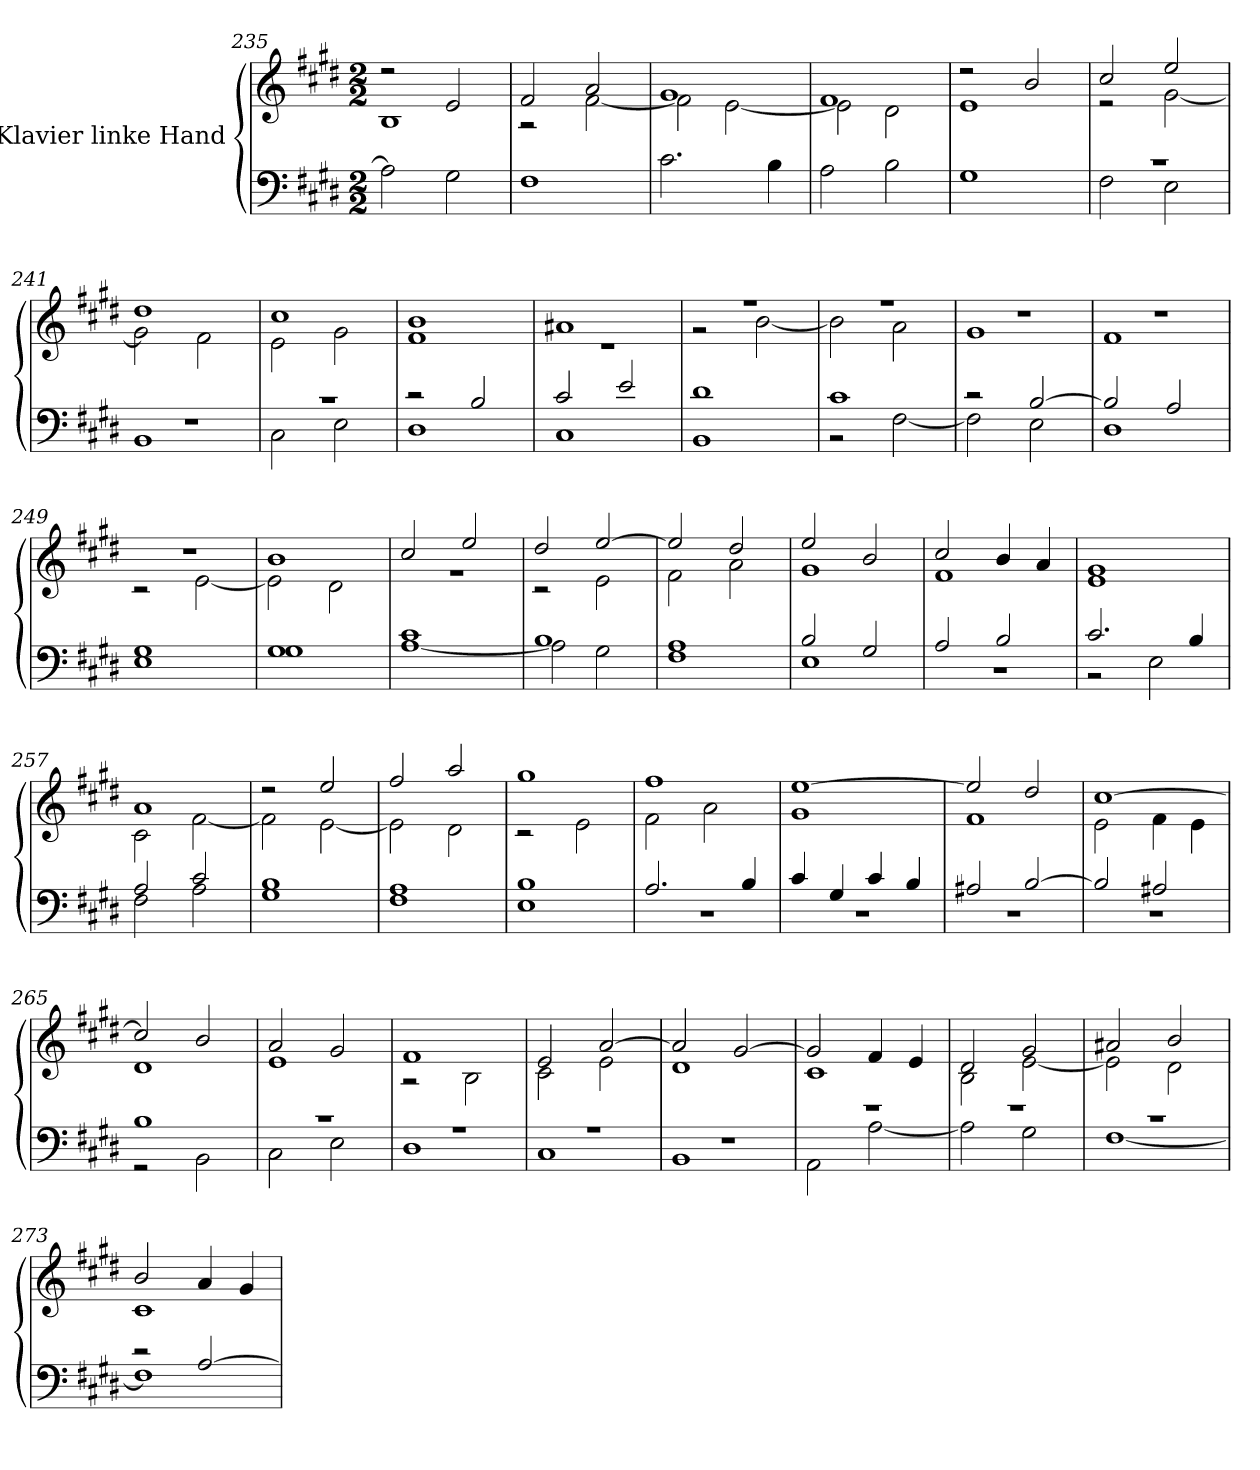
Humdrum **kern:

**kern	**kern
*part1	*part1
*staff2	*staff1
*I"Klavier linke Hand	*
!!LO:LB:g=z
*clefF4	*clefG2
*k[f#c#g#d#]	*k[f#c#g#d#]
*M2/2	*M2/2
=235	=235
*	*^
2A\]	2r	1B
2G#\	2e/	.
=236	=236	=236
1F#	2f#/	2r
.	2a/	[2f#\
=237	=237	=237
2.c#\	1g#	2f#\]
.	.	[2e\
4B\	.	.
!!LO:LB:g=z	!!
=238	=238	=238
2A\	1f#	2e\]
2B\	.	2d#\
=239	=239	=239
1G#	2r	1e
.	2b/	.
!!LO:PB:g=z	!!
=240	=240	=240
*^	*	*
1r	2F#\	2cc#/	2r
.	2E\	2ee/	[2g#\
=241	=241	=241	=241
1r	1BB	1dd#	2g#\]
.	.	.	2f#\
=242	=242	=242	=242
1r	2C#\	1cc#	2e\
.	2E\	.	2g#\
=243	=243	=243	=243
2r	1D#	1b	1f#
2B/	.	.	.
=244	=244	=244	=244
2c#/	1C#	1a#X	1r
2e/	.	.	.
=245	=245	=245	=245
1d#	1BB	1r	2r
.	.	.	[2b\
=246	=246	=246	=246
1c#	2r	1r	2b\]
.	[2F#\	.	2a\
=247	=247	=247	=247
2r	2F#\]	1r	1g#
[2B/	2E\	.	.
!!LO:LB:g=z	!!
=248	=248	=248	=248
2B/]	1D#	1r	1f#
2A/	.	.	.
=249	=249	=249	=249
1G#	1E	1r	2r
.	.	.	[2e\
=250	=250	=250	=250
1G#	1G#	1b	2e\]
.	.	.	2d#\
!!LO:PB:g=z	!!
=251	=251	=251	=251
1c#	[1A	2cc#/	1r
.	.	2ee/	.
=252	=252	=252	=252
1B	2A\]	2dd#/	2r
.	2G#\	[2ee/	2e\
!!LO:LB:g=z	!!
=253	=253	=253	=253
1A	1F#	2ee/]	2f#\
.	.	2dd#/	2a\
=254	=254	=254	=254
2B/	1E	2ee/	1g#
2G#/	.	2b/	.
=255	=255	=255	=255
2A/	1r	2cc#/	1f#
2B/	.	4b/	.
.	.	4a/	.
=256	=256	=256	=256
2.c#/	2r	1g#	1e
.	2E\	.	.
4B/	.	.	.
=257	=257	=257	=257
2A/	2F#\	1a	2c#\
2c#/	2A\	.	[2f#\
=258	=258	=258	=258
1B	1G#	2r	2f#\]
.	.	2ee/	[2e\
=259	=259	=259	=259
1A	1F#	2ff#/	2e\]
.	.	2aa/	2d#\
=260	=260	=260	=260
1B	1E	1gg#	2r
.	.	.	2e\
!!LO:LB:g=z	!!
=261	=261	=261	=261
2.A/	1r	1ff#	2f#\
.	.	.	2a\
4B/	.	.	.
=262	=262	=262	=262
4c#/	1r	[1ee	1g#
4G#/	.	.	.
4c#/	.	.	.
4B/	.	.	.
!!LO:LB:g=z	!!
=263	=263	=263	=263
2A#X/	1r	2ee/]	1f#
[2B/	.	2dd#/	.
=264	=264	=264	=264
2B/]	1r	[1cc#	2e\
2A#X/	.	.	4f#\
.	.	.	4e\
!!LO:LB:g=z	!!
=265	=265	=265	=265
1B	2r	2cc#/]	1d#
.	2BB\	2b/	.
=266	=266	=266	=266
1r	2C#\	2a/	1e
.	2E\	2g#/	.
=267	=267	=267	=267
1r	1D#	1f#	2r
.	.	.	2B\
=268	=268	=268	=268
1r	1C#	2e/	2c#\
.	.	[2a/	2e\
=269	=269	=269	=269
1r	1BB	2a/]	1d#
.	.	[2g#/	.
=270	=270	=270	=270
1r	2AA\	2g#/]	1c#
.	[2A\	4f#/	.
.	.	4e/	.
=271	=271	=271	=271
1r	2A\]	2d#/	2B\
.	2G#\	2g#/	[2e\
=272	=272	=272	=272
1r	[1F#	2a#X/	2e\]
.	.	2b/	2d#\
!!LO:LB:g=z	!!
=273	=273	=273	=273
2r	1F#]	2b/	1c#
[2A/	.	4a/	.
.	.	4g#/	.
*v	*v	*	*
*	*v	*v
=	=
*-	*-
